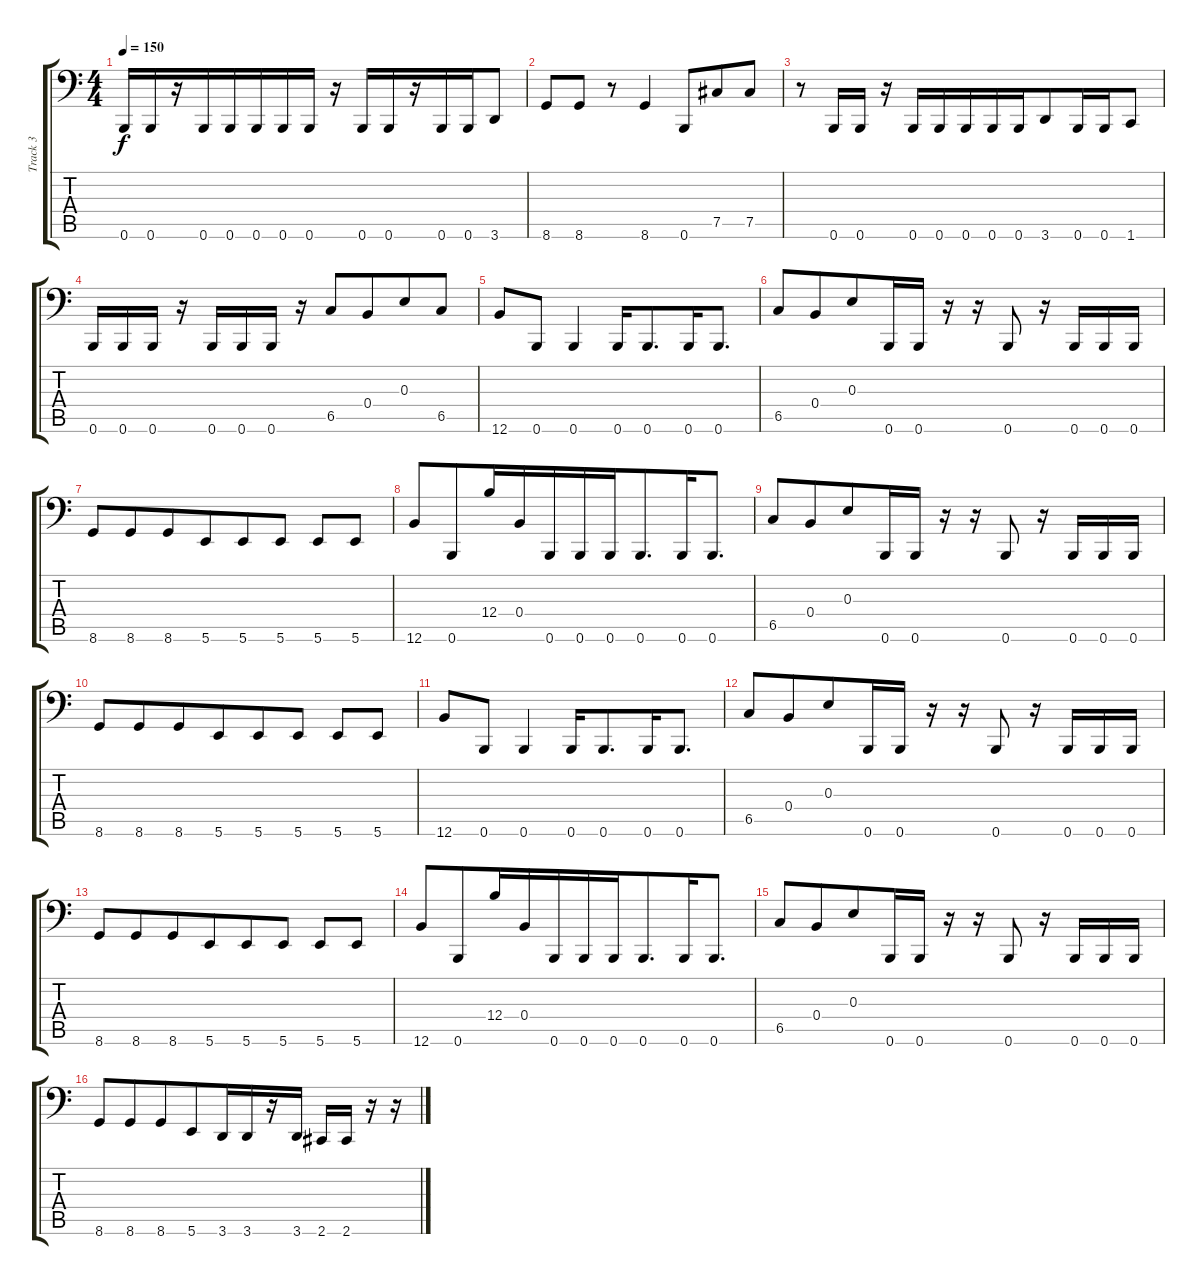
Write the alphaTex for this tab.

\track ("Track 3" "Track 3") {instrument electricbassfinger}
\staff {score tabs}
\tuning (Db3 Ab2 E2 B1 Gb1 B0) {hide}
\ts (4 4)
\tempo 150
\clef f4
\ks c
0.6.16{dy f} 0.6.16 r.16 0.6.16{beam merge} 0.6.16{beam merge} 0.6.16{beam merge} 0.6.16 0.6.16 r.16 0.6.16 0.6.16{beam merge} r.16 0.6.16{beam merge} 0.6.16{beam merge} 3.6.8 |
8.6.8 8.6.8{beam merge} r.8 8.6.4 0.6.8{beam merge} 7.5.8 7.5.8 |
r.8 0.6.16{beam merge} 0.6.16 r.16{beam merge} 0.6.16{beam merge} 0.6.16{beam merge} 0.6.16{beam merge} 0.6.16 0.6.16{beam merge} 3.6.8{beam merge} 0.6.16{beam merge} 0.6.16{beam merge} 1.6.8 |
0.6.16 0.6.16{beam merge} 0.6.16 r.16 0.6.16{beam merge} 0.6.16 0.6.16 r.16 6.5.8{beam merge} 0.4.8{beam merge} 0.3.8 6.5.8 |
12.6.8 0.6.8 0.6.4{beam merge} 0.6.16 0.6.8{d beam merge} 0.6.16 0.6.8{d} |
6.5.8 0.4.8{beam merge} 0.3.8 0.6.16 0.6.16 r.16{beam merge} r.16{beam merge} 0.6.8 r.16 0.6.16 0.6.16 0.6.16 |
8.6.8 8.6.8{beam merge} 8.6.8{beam merge} 5.6.8{beam merge} 5.6.8{beam merge} 5.6.8 5.6.8 5.6.8 |
12.6.8 0.6.8{beam merge} 12.4.16{beam merge} 0.4.16{beam merge} 0.6.16 0.6.16{beam merge} 0.6.16 0.6.8{d beam merge} 0.6.16 0.6.8{d} |
6.5.8 0.4.8{beam merge} 0.3.8 0.6.16 0.6.16 r.16{beam merge} r.16{beam merge} 0.6.8 r.16 0.6.16 0.6.16 0.6.16 |
8.6.8 8.6.8{beam merge} 8.6.8{beam merge} 5.6.8{beam merge} 5.6.8{beam merge} 5.6.8 5.6.8 5.6.8 |
12.6.8 0.6.8 0.6.4{beam merge} 0.6.16 0.6.8{d beam merge} 0.6.16 0.6.8{d} |
6.5.8 0.4.8{beam merge} 0.3.8 0.6.16 0.6.16 r.16{beam merge} r.16{beam merge} 0.6.8 r.16 0.6.16 0.6.16 0.6.16 |
8.6.8 8.6.8{beam merge} 8.6.8{beam merge} 5.6.8{beam merge} 5.6.8{beam merge} 5.6.8 5.6.8 5.6.8 |
12.6.8 0.6.8{beam merge} 12.4.16{beam merge} 0.4.16{beam merge} 0.6.16 0.6.16{beam merge} 0.6.16 0.6.8{d beam merge} 0.6.16 0.6.8{d} |
6.5.8 0.4.8{beam merge} 0.3.8 0.6.16 0.6.16 r.16{beam merge} r.16{beam merge} 0.6.8 r.16 0.6.16 0.6.16 0.6.16 |
8.6.8 8.6.8{beam merge} 8.6.8{beam merge} 5.6.8{beam merge} 3.6.16{beam merge} 3.6.16 r.16 3.6.16 2.6.16 2.6.16{beam merge} r.16 r.16
